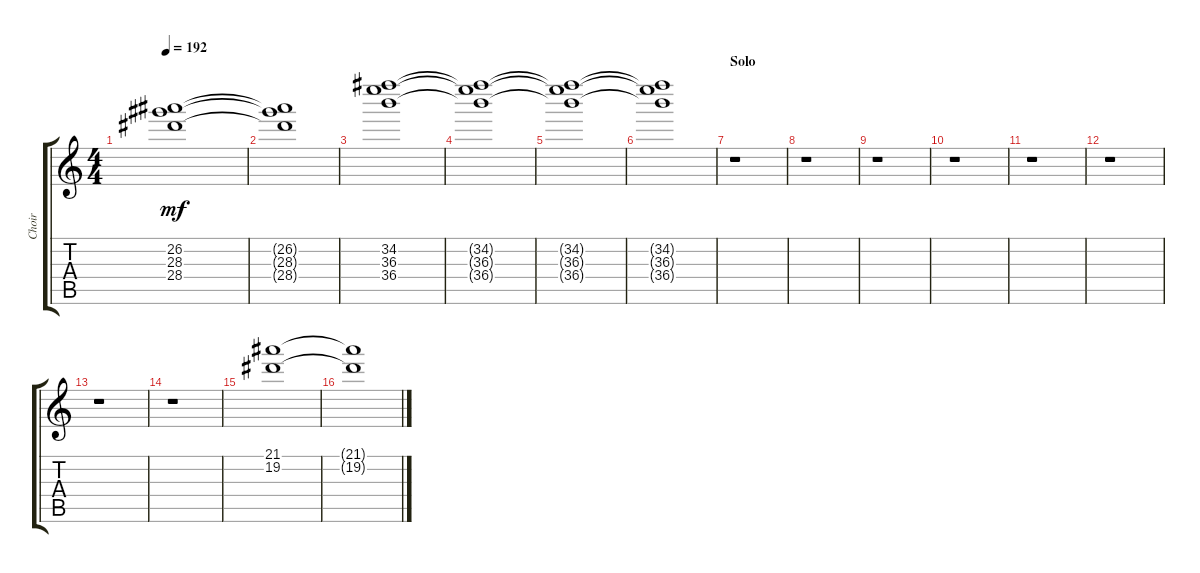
\track ("Choir" "Choir") {instrument electricguitarclean}
\staff {score tabs}
\tuning (Db4 Ab3 E3 B2 Gb2 B1) {hide}
\ts (4 4)
\tempo 192
\clef g2
\ks aminor
(26.2{t} 28.3{t} 28.4{t}).1{dy mf} |
(26.2{t} 28.3{t} 28.4{t}).1 |
(34.2 36.3 36.4).1 |
(34.2{t} 36.3{t} 36.4{t}).1 |
(34.2{t} 36.3{t} 36.4{t}).1 |
(34.2{t} 36.3{t} 36.4{t}).1 |
\section ("" "Solo")
r.1 |
r.1 |
r.1 |
r.1 |
r.1 |
r.1 |
r.1 |
r.1 |
(21.1 19.2).1 |
(21.1{t} 19.2{t}).1
